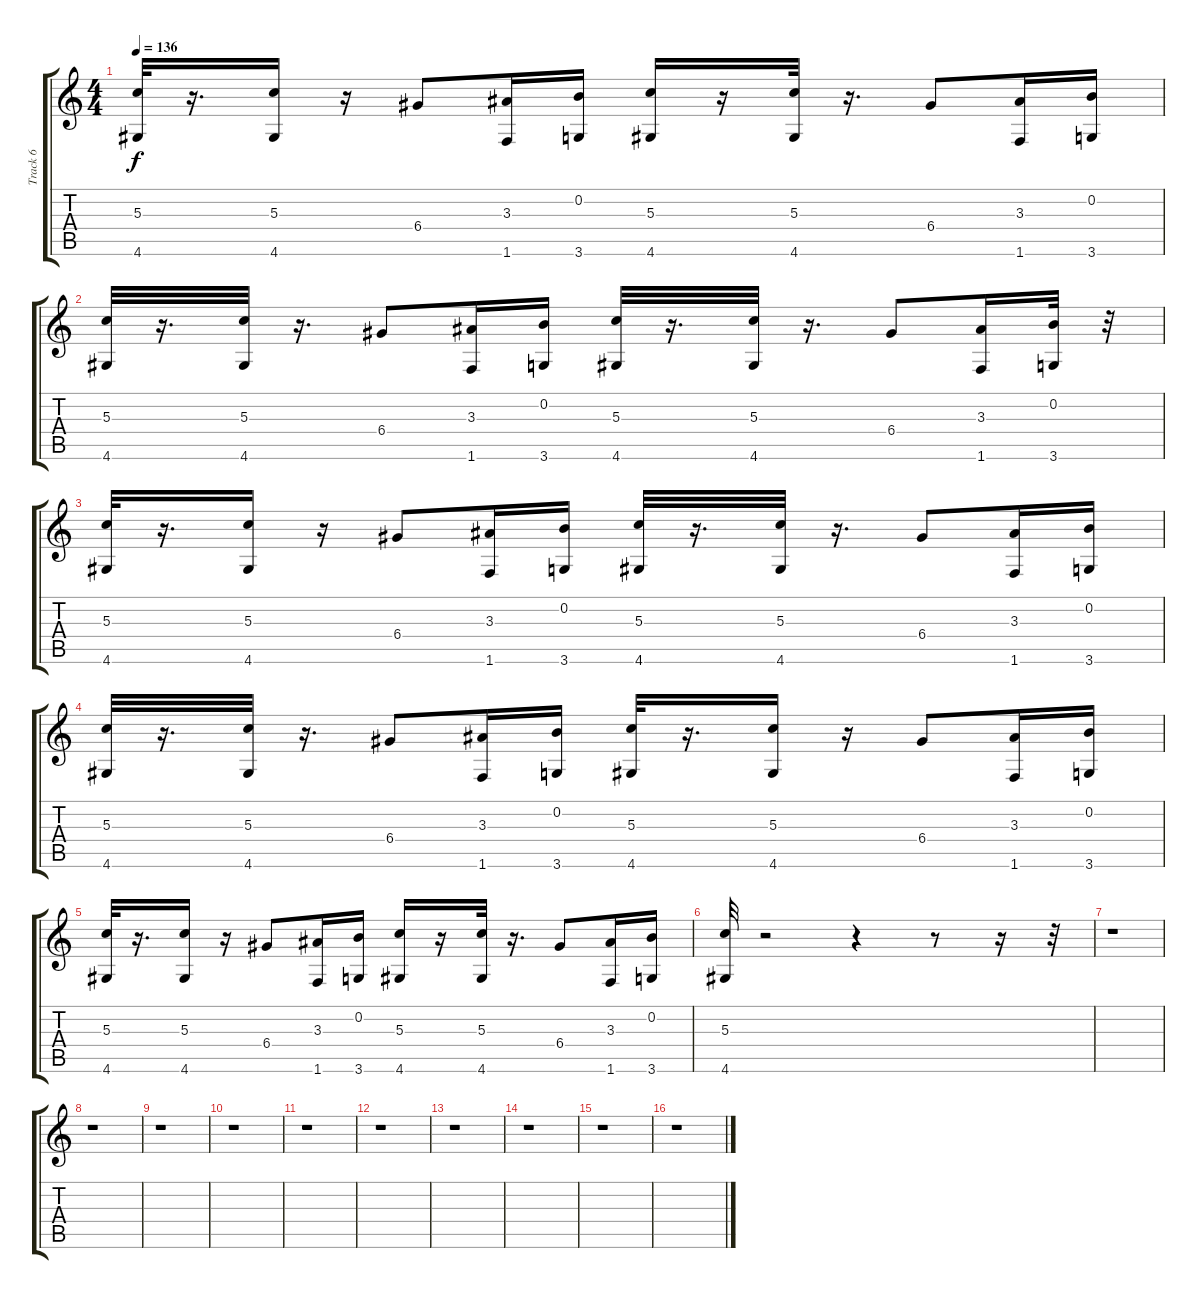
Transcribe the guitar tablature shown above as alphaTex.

\track ("Track 6" "Track 6") {instrument synthbass2}
\staff {score tabs}
\tuning (E4 B3 G3 D3 A2 E2) {hide}
\ts (4 4)
\tempo 136
\clef g2
\ks c
(5.3 4.6).32{dy f} r.16{d} (5.3 4.6).16 r.16 6.4.8 (3.3 1.6).16 (0.2 3.6).16 (5.3 4.6).16 r.16 (5.3 4.6).32 r.16{d} 6.4.8 (3.3 1.6).16 (0.2 3.6).16 |
(5.3 4.6).32 r.16{d} (5.3 4.6).32 r.16{d} 6.4.8 (3.3 1.6).16 (0.2 3.6).16 (5.3 4.6).32 r.16{d} (5.3 4.6).32 r.16{d} 6.4.8 (3.3 1.6).16 (0.2 3.6).32 r.32 |
(5.3 4.6).32 r.16{d} (5.3 4.6).16 r.16 6.4.8 (3.3 1.6).16 (0.2 3.6).16 (5.3 4.6).32 r.16{d} (5.3 4.6).32 r.16{d} 6.4.8 (3.3 1.6).16 (0.2 3.6).16 |
(5.3 4.6).32 r.16{d} (5.3 4.6).32 r.16{d} 6.4.8 (3.3 1.6).16 (0.2 3.6).16 (5.3 4.6).32 r.16{d} (5.3 4.6).16 r.16 6.4.8 (3.3 1.6).16 (0.2 3.6).16 |
(5.3 4.6).32 r.16{d} (5.3 4.6).16 r.16 6.4.8 (3.3 1.6).16 (0.2 3.6).16 (5.3 4.6).16 r.16 (5.3 4.6).32 r.16{d} 6.4.8 (3.3 1.6).16 (0.2 3.6).16 |
(5.3 4.6).32 r.2 r.4 r.8 r.16 r.32 |
r.1 |
r.1 |
r.1 |
r.1 |
r.1 |
r.1 |
r.1 |
r.1 |
r.1 |
r.1
